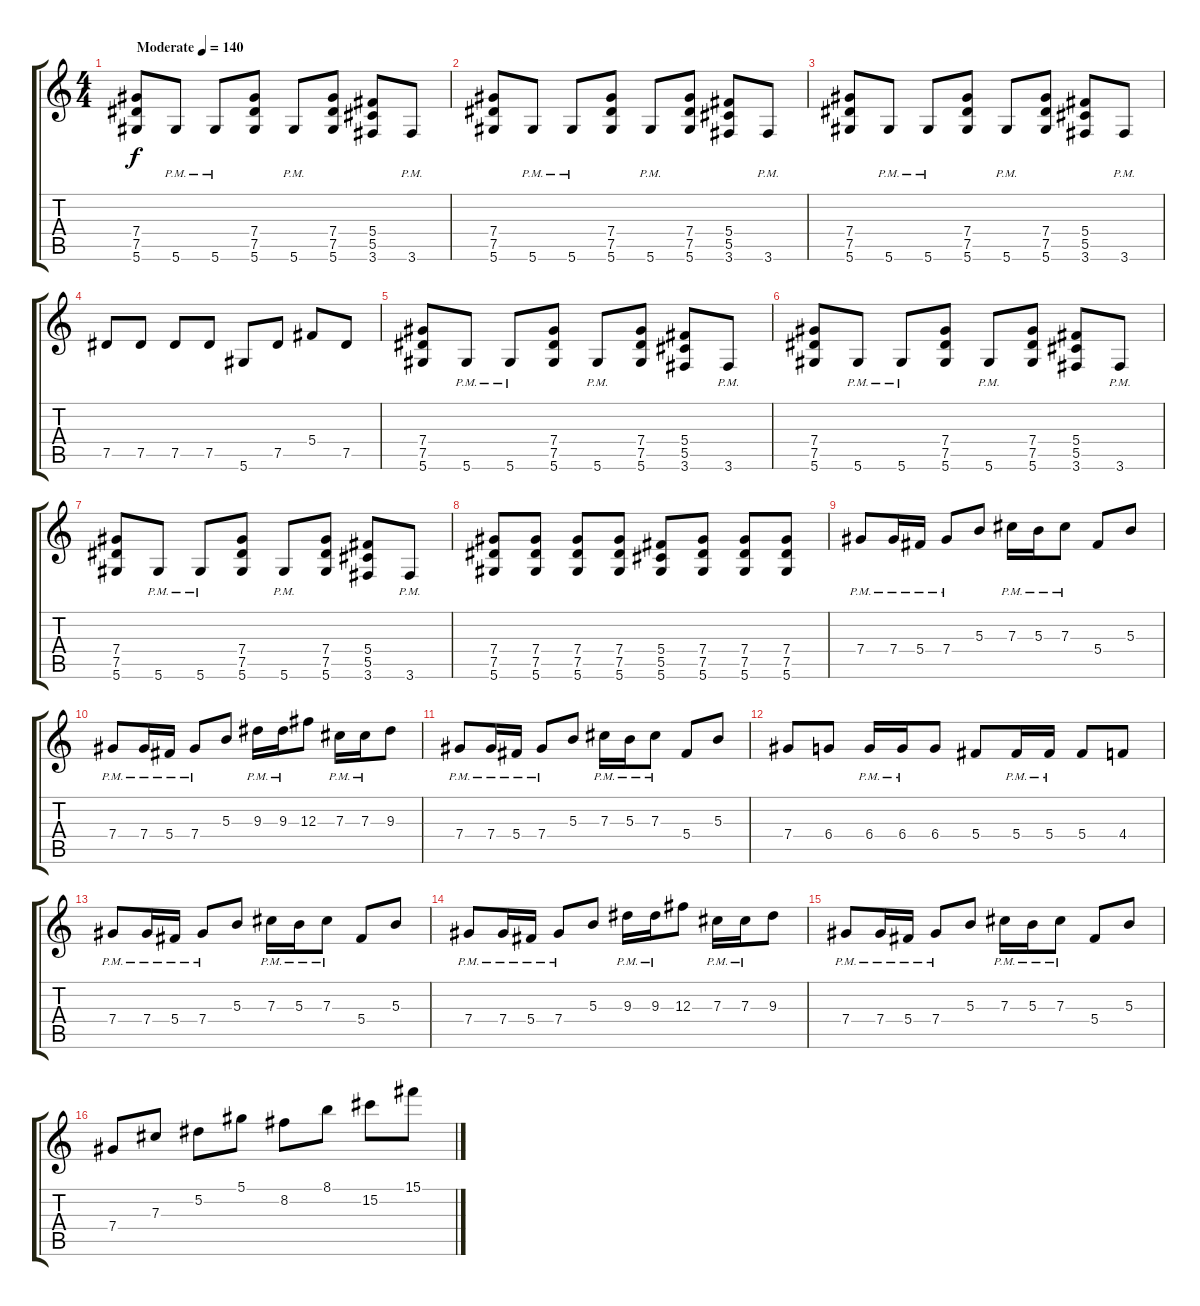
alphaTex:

\track "" {instrument distortionguitar}
\staff {score tabs}
\tuning (Eb4 Bb3 Gb3 Db3 Ab2 Eb2) {hide}
\ts (4 4)
\tempo (140 "Moderate")
\clef g2
\ks c
(7.4 7.5 5.6).8{dy f instrument distortionguitar} 5.6{pm}.8 5.6{pm}.8 (7.4 7.5 5.6).8 5.6{pm}.8 (7.4 7.5 5.6).8 (5.4 5.5 3.6).8 3.6{pm}.8 |
(7.4 7.5 5.6).8 5.6{pm}.8 5.6{pm}.8 (7.4 7.5 5.6).8 5.6{pm}.8 (7.4 7.5 5.6).8 (5.4 5.5 3.6).8 3.6{pm}.8 |
(7.4 7.5 5.6).8 5.6{pm}.8 5.6{pm}.8 (7.4 7.5 5.6).8 5.6{pm}.8 (7.4 7.5 5.6).8{txt ""} (5.4 5.5 3.6).8 3.6{pm}.8 |
7.5.8 7.5.8 7.5.8 7.5.8 5.6.8 7.5.8 5.4.8 7.5.8 |
(7.4 7.5 5.6).8 5.6{pm}.8 5.6{pm}.8 (7.4 7.5 5.6).8 5.6{pm}.8 (7.4 7.5 5.6).8 (5.4 5.5 3.6).8 3.6{pm}.8 |
(7.4 7.5 5.6).8 5.6{pm}.8 5.6{pm}.8 (7.4 7.5 5.6).8 5.6{pm}.8 (7.4 7.5 5.6).8 (5.4 5.5 3.6).8 3.6{pm}.8 |
(7.4 7.5 5.6).8 5.6{pm}.8 5.6{pm}.8 (7.4 7.5 5.6).8 5.6{pm}.8 (7.4 7.5 5.6).8 (5.4 5.5 3.6).8 3.6{pm}.8 |
(7.4 7.5 5.6).8 (7.4 7.5 5.6).8 (7.4 7.5 5.6).8 (7.4 7.5 5.6).8 (5.4 5.5 5.6).8 (7.4 7.5 5.6).8 (7.4 7.5 5.6).8 (7.4 7.5 5.6).8 |
7.4{pm}.8 7.4{pm}.16 5.4{pm}.16 7.4{pm}.8 5.3.8 7.3{pm}.16 5.3{pm}.16 7.3{pm}.8 5.4.8 5.3.8 |
7.4{pm}.8 7.4{pm}.16 5.4{pm}.16 7.4{pm}.8 5.3.8 9.3{pm}.16 9.3{pm}.16 12.3.8 7.3{pm}.16 7.3{pm}.16 9.3.8 |
7.4{pm}.8 7.4{pm}.16 5.4{pm}.16 7.4{pm}.8 5.3.8 7.3{pm}.16 5.3{pm}.16 7.3{pm}.8 5.4.8 5.3.8 |
7.4.8 6.4.8 6.4{pm}.16 6.4{pm}.16 6.4.8 5.4.8 5.4{pm}.16 5.4{pm}.16 5.4.8 4.4.8 |
7.4{pm}.8 7.4{pm}.16 5.4{pm}.16 7.4{pm}.8 5.3.8 7.3{pm}.16 5.3{pm}.16 7.3{pm}.8 5.4.8 5.3.8 |
7.4{pm}.8 7.4{pm}.16 5.4{pm}.16 7.4{pm}.8 5.3.8 9.3{pm}.16 9.3{pm}.16 12.3.8 7.3{pm}.16 7.3{pm}.16 9.3.8 |
7.4{pm}.8 7.4{pm}.16 5.4{pm}.16 7.4{pm}.8 5.3.8 7.3{pm}.16 5.3{pm}.16 7.3{pm}.8 5.4.8 5.3.8 |
7.4.8 7.3.8 5.2.8 5.1.8 8.2.8 8.1.8 15.2.8 15.1.8
